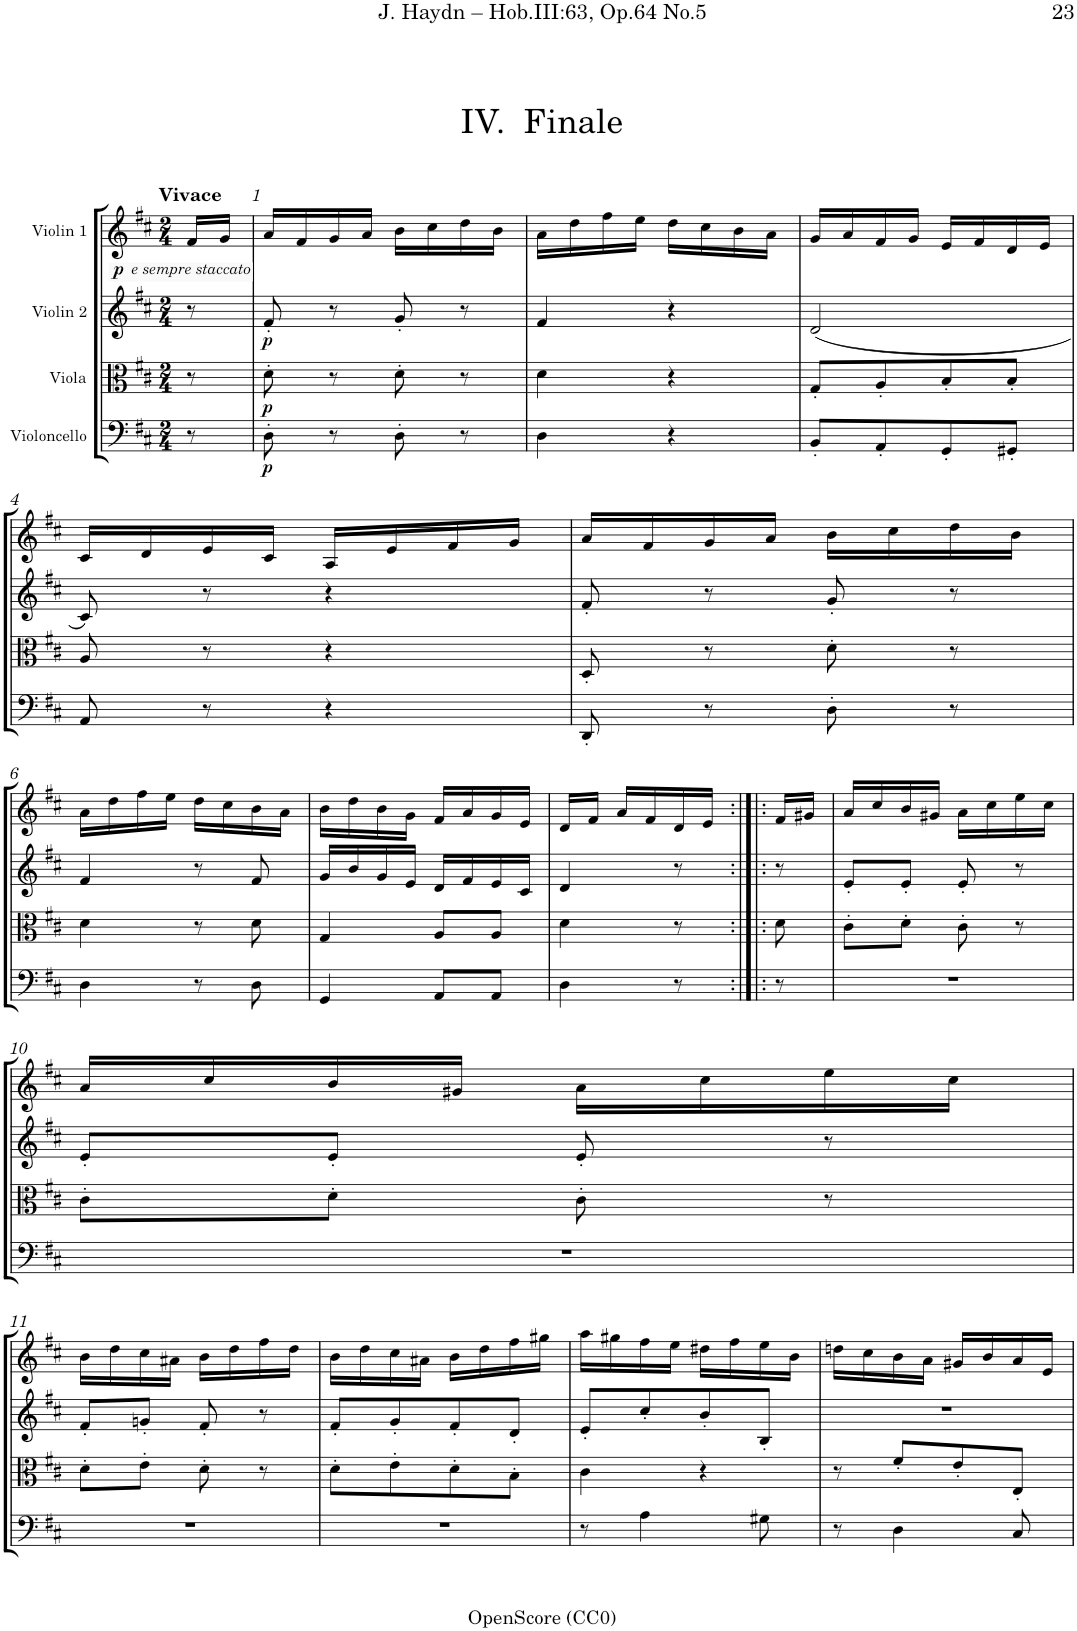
**kern	**dynam	**kern	**dynam	**kern	**dynam	**kern	**dynam
*part4	*part4	*part3	*part3	*part2	*part2	*part1	*part1
*staff4	*staff4	*staff3	*staff3	*staff2	*staff2	*staff1	*staff1
*I"Violoncello	*	*I"Viola	*	*I"Violin 2	*	*I"Violin 1	*
*I'Vc	*	*I'Vla	*	*I'Vln	*	*I'Vln	*
!!LO:PB:g=z
*clefF4	*	*clefC3	*	*clefG2	*	*clefG2	*
*k[f#c#]	*	*k[f#c#]	*	*k[f#c#]	*	*k[f#c#]	*
*M2/4	*	*M2/4	*	*M2/4	*	*M2/4	*
=	=	=	=	=	=	=	=
!	!	!	!	!	!	!LO:TX:a:t=IV.  Finale	!
!	!	!	!	!	!	!LO:TX:a:B:t=Vivace	!
!	!	!	!	!	!	!	!LO:DY:b
!	!	!	!	!	!	!	!LO:DY:n=1:b
8r	.	8r	.	8r	.	16f#'/LL	p other-dynamics
.	.	.	.	.	.	16g'/JJ	.
=1	=1	=1	=1	=1	=1	=1	=1
!	!LO:DY:b	!	!LO:DY:b	!	!LO:DY:b	!	!
8D'\	p	8d'\	p	8f#'/	p	16a'/LL	.
.	.	.	.	.	.	16f#'/	.
8r	.	8r	.	8r	.	16g'/	.
.	.	.	.	.	.	16a'/JJ	.
8D'\	.	8d'\	.	8g'/	.	16b'\LL	.
.	.	.	.	.	.	16cc#'\	.
8r	.	8r	.	8r	.	16dd'\	.
.	.	.	.	.	.	16b'\JJ	.
=2	=2	=2	=2	=2	=2	=2	=2
4D\	.	4d\	.	4f#/	.	16a'\LL	.
.	.	.	.	.	.	16dd'\	.
.	.	.	.	.	.	16ff#'\	.
.	.	.	.	.	.	16ee'\JJ	.
4r	.	4r	.	4r	.	16dd'\LL	.
.	.	.	.	.	.	16cc#'\	.
.	.	.	.	.	.	16b'\	.
.	.	.	.	.	.	16a'\JJ	.
=3	=3	=3	=3	=3	=3	=3	=3
8BB'/L	.	8G'/L	.	(2d/	.	16g'/LL	.
.	.	.	.	.	.	16a'/	.
8AA'/	.	8A'/	.	.	.	16f#'/	.
.	.	.	.	.	.	16g'/JJ	.
8GG'/	.	8B'/	.	.	.	16e'/LL	.
.	.	.	.	.	.	16f#'/	.
8GG#X'/J	.	8B'/J	.	.	.	16d'/	.
.	.	.	.	.	.	16e'/JJ	.
!!LO:LB:g=z
=4	=4	=4	=4	=4	=4	=4	=4
8AA/	.	8A/	.	8c#/)	.	16c#'/LL	.
.	.	.	.	.	.	16d'/	.
8r	.	8r	.	8r	.	16e'/	.
.	.	.	.	.	.	16c#'/JJ	.
4r	.	4r	.	4r	.	16A'/LL	.
.	.	.	.	.	.	16e'/	.
.	.	.	.	.	.	16f#'/	.
.	.	.	.	.	.	16g'/JJ	.
=5	=5	=5	=5	=5	=5	=5	=5
8DD'/	.	8D'/	.	8f#'/	.	16a'/LL	.
.	.	.	.	.	.	16f#'/	.
8r	.	8r	.	8r	.	16g'/	.
.	.	.	.	.	.	16a'/JJ	.
8D'\	.	8d'\	.	8g'/	.	16b'\LL	.
.	.	.	.	.	.	16cc#'\	.
8r	.	8r	.	8r	.	16dd'\	.
.	.	.	.	.	.	16b'\JJ	.
!!LO:LB:g=z
=6	=6	=6	=6	=6	=6	=6	=6
4D\	.	4d\	.	4f#/	.	16a'\LL	.
.	.	.	.	.	.	16dd'\	.
.	.	.	.	.	.	16ff#'\	.
.	.	.	.	.	.	16ee'\JJ	.
8r	.	8r	.	8r	.	16dd'\LL	.
.	.	.	.	.	.	16cc#'\	.
8D\	.	8d\	.	8f#/	.	16b'\	.
.	.	.	.	.	.	16a'\JJ	.
=7	=7	=7	=7	=7	=7	=7	=7
4GG/	.	4G/	.	16g/LL	.	16b'\LL	.
.	.	.	.	16b/	.	16dd'\	.
.	.	.	.	16g/	.	16b'\	.
.	.	.	.	16e/JJ	.	16g'\JJ	.
8AA/L	.	8A/L	.	16d/LL	.	16f#'/LL	.
.	.	.	.	16f#/	.	16a'/	.
8AA/J	.	8A/J	.	16e/	.	16g'/	.
.	.	.	.	16c#/JJ	.	16e'/JJ	.
=7X1	=7X1	=7X1	=7X1	=7X1	=7X1	=7X1	=7X1
4D\	.	4d\	.	4d/	.	16d'/LL	.
.	.	.	.	.	.	16f#'/JJ	.
.	.	.	.	.	.	16a'/LL	.
.	.	.	.	.	.	16f#'/	.
8r	.	8r	.	8r	.	16d'/	.
.	.	.	.	.	.	16e'/JJ	.
=8:|!|:	=8:|!|:	=8:|!|:	=8:|!|:	=8:|!|:	=8:|!|:	=8:|!|:	=8:|!|:
8r	.	8d\	.	8r	.	16f#'/LL	.
.	.	.	.	.	.	16g#X'/JJ	.
=9	=9	=9	=9	=9	=9	=9	=9
2r	.	8c#'\L	.	8e'/L	.	16a'/LL	.
.	.	.	.	.	.	16cc#'/	.
.	.	8d'\J	.	8e'/J	.	16b'/	.
.	.	.	.	.	.	16g#X'/JJ	.
.	.	8c#'\	.	8e'/	.	16a'\LL	.
.	.	.	.	.	.	16cc#'\	.
.	.	8r	.	8r	.	16ee'\	.
.	.	.	.	.	.	16cc#'\JJ	.
!!LO:LB:g=z
=10	=10	=10	=10	=10	=10	=10	=10
2r	.	8c#'\L	.	8e'/L	.	16a'/LL	.
.	.	.	.	.	.	16cc#'/	.
.	.	8d'\J	.	8e'/J	.	16b'/	.
.	.	.	.	.	.	16g#X'/JJ	.
.	.	8c#'\	.	8e'/	.	16a'\LL	.
.	.	.	.	.	.	16cc#'\	.
.	.	8r	.	8r	.	16ee'\	.
.	.	.	.	.	.	16cc#'\JJ	.
!!LO:LB:g=z
=11	=11	=11	=11	=11	=11	=11	=11
2r	.	8d'\L	.	8f#'/L	.	16b'\LL	.
.	.	.	.	.	.	16dd'\	.
.	.	8e'\J	.	8gn'/J	.	16cc#'\	.
.	.	.	.	.	.	16a#X'\JJ	.
.	.	8d'\	.	8f#'/	.	16b'\LL	.
.	.	.	.	.	.	16dd'\	.
.	.	8r	.	8r	.	16ff#'\	.
.	.	.	.	.	.	16dd'\JJ	.
=12	=12	=12	=12	=12	=12	=12	=12
2r	.	8d'\L	.	8f#'/L	.	16b'\LL	.
.	.	.	.	.	.	16dd'\	.
.	.	8e'\	.	8g'/	.	16cc#'\	.
.	.	.	.	.	.	16a#X'\JJ	.
.	.	8d'\	.	8f#'/	.	16b'\LL	.
.	.	.	.	.	.	16dd'\	.
.	.	8B'\J	.	8d'/J	.	16ff#'\	.
.	.	.	.	.	.	16gg#X'\JJ	.
=13	=13	=13	=13	=13	=13	=13	=13
8r	.	4c#\	.	8e'/L	.	16aa'\LL	.
.	.	.	.	.	.	16gg#X'\	.
4A\	.	.	.	8cc#'/	.	16ff#'\	.
.	.	.	.	.	.	16ee'\JJ	.
.	.	4r	.	8b'/	.	16dd#X'\LL	.
.	.	.	.	.	.	16ff#'\	.
8G#X\	.	.	.	8B'/J	.	16ee'\	.
.	.	.	.	.	.	16b'\JJ	.
=14	=14	=14	=14	=14	=14	=14	=14
8r	.	8r	.	2r	.	16ddn'\LL	.
.	.	.	.	.	.	16cc#'\	.
4D\	.	8f#'/L	.	.	.	16b'\	.
.	.	.	.	.	.	16a'\JJ	.
.	.	8e'/	.	.	.	16g#X'/LL	.
.	.	.	.	.	.	16b'/	.
8C#/	.	8E'/J	.	.	.	16a'/	.
.	.	.	.	.	.	16e'/JJ	.
=	=	=	=	=	=	=	=
*-	*-	*-	*-	*-	*-	*-	*-
